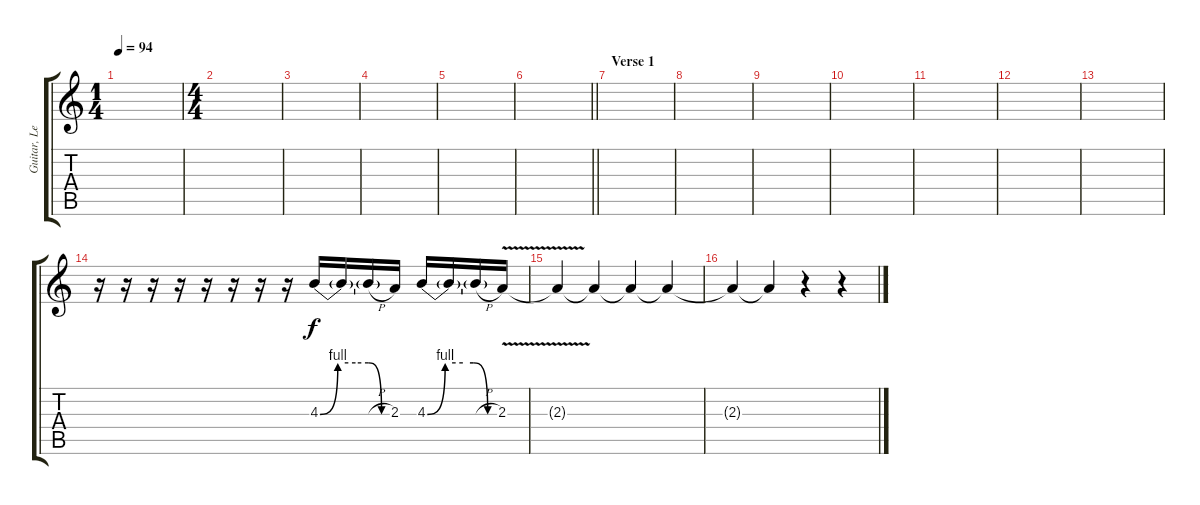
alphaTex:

\track ("Guitar, Lead" "Guitar, Le") {instrument overdrivenguitar}
\staff {score tabs}
\tuning (E4 B3 G3 D3 A2 E2) {hide}
\ts (1 4)
\tempo 94
\clef g2
\ks c
|
\ts (4 4)
|
|
|
|
\barLineRight lightlight
|
\section ("" "Verse 1")
|
|
|
|
|
|
|
r.16 r.16 r.16 r.16 r.16 r.16 r.16 r.16 4.3{be (custom 0 0 15 4 30 4 41 4 52 0 60 0)}.16 4.3{t}.16 4.3{h t}.16 2.3.16 4.3{be (custom 0 0 15 4 30 4 39 4 51 0 60 0)}.16 4.3{t}.16 4.3{h t}.16 2.3{v}.16 |
2.3{t}.4 2.3{t}.4 2.3{t}.4 2.3{t}.4 |
2.3{t}.4 2.3{t}.4 r.4 r.4
